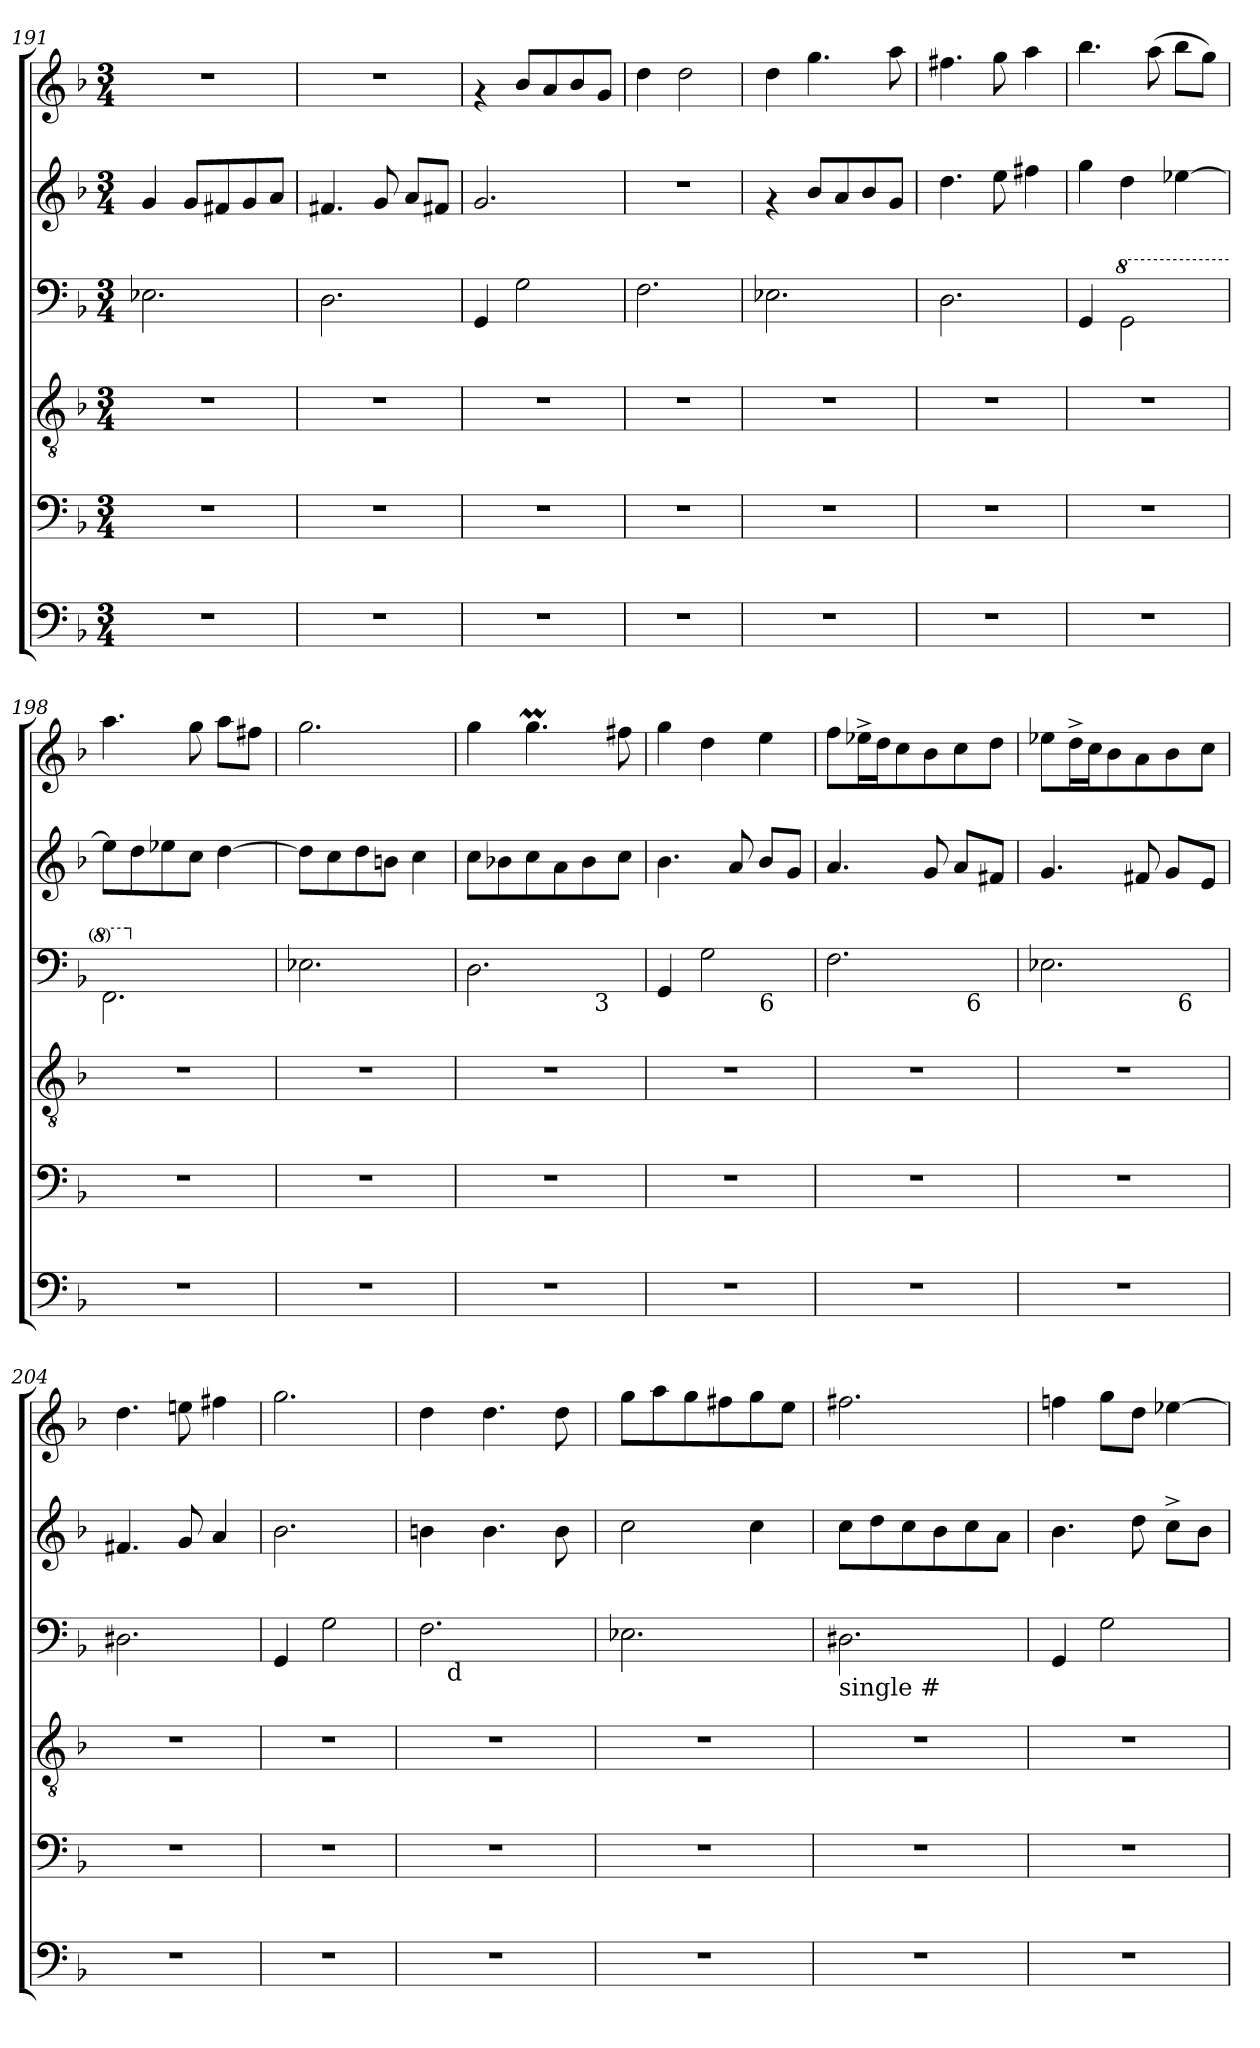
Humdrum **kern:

**kern	**kern	**kern	**kern	**kern	**kern
*part6	*part5	*part4	*part3	*part2	*part1
*staff6	*staff5	*staff4	*staff3	*staff2	*staff1
*clefF4	*clefF4	*clefGv2	*clefF4	*clefG2	*clefG2
*k[b-]	*k[b-]	*k[b-]	*k[b-]	*k[b-]	*k[b-]
*F:	*F:	*F:	*F:	*F:	*F:
*M3/4	*M3/4	*M3/4	*M3/4	*M3/4	*M3/4
=191	=191	=191	=191	=191	=191
2.r	2.r	2.r	2.E-X\	4g/	2.r
.	.	.	.	8g/L	.
.	.	.	.	8f#X/	.
.	.	.	.	8g/	.
.	.	.	.	8a/J	.
=192	=192	=192	=192	=192	=192
2.r	2.r	2.r	2.D\	4.f#X/	2.r
.	.	.	.	8g/	.
.	.	.	.	8a/L	.
.	.	.	.	8f#X/J	.
!!LO:LB:g=z
=193	=193	=193	=193	=193	=193
2.r	2.r	2.r	4GG/	2.g/	4rf
.	.	.	2G\	.	8b-/L
.	.	.	.	.	8a/
.	.	.	.	.	8b-/
.	.	.	.	.	8g/J
=194	=194	=194	=194	=194	=194
2.r	2.r	2.r	2.F\	2.r	4dd\
.	.	.	.	.	2dd\
=195	=195	=195	=195	=195	=195
2.r	2.r	2.r	2.E-X\	4rf	4dd\
.	.	.	.	8b-/L	4.gg\
.	.	.	.	8a/	.
.	.	.	.	8b-/	.
.	.	.	.	8g/J	8aa\
=196	=196	=196	=196	=196	=196
2.r	2.r	2.r	2.D\	4.dd\	4.ff#X\
.	.	.	.	8ee\	8gg\
.	.	.	.	4ff#X\	4aa\
=197	=197	=197	=197	=197	=197
2.r	2.r	2.r	4GG/	4gg\	4.bb-\
*	*	*	*8va	*	*
.	.	.	2G<\	4dd\	.
.	.	.	.	.	(<8aa\
.	.	.	.	[>4ee-X\	8bb-\L
.	.	.	.	.	8gg\J)
=198	=198	=198	=198	=198	=198
2.r	2.r	2.r	2.F\	8ee-\L]	4.aa\
.	.	.	.	8dd\	.
.	.	.	.	8ee-X\	.
.	.	.	.	8cc\J	8gg\
.	.	.	.	[>4dd\	8aa\L
.	.	.	.	.	8ff#X\J
=199	=199	=199	=199	=199	=199
*	*	*	*X8va	*	*
2.r	2.r	2.r	2.E-X\	8dd\L]	2.gg\
.	.	.	.	8cc\	.
.	.	.	.	8dd\	.
.	.	.	.	8bn\J	.
.	.	.	.	4cc\	.
=200	=200	=200	=200	=200	=200
*	*	*	*^	*	*
2.r	2.r	2.r	2.D<\	2ryy	8cc\L	4gg\
.	.	.	.	.	8b-X\	.
.	.	.	.	.	8cc\	4.ggM\
.	.	.	.	.	8a\	.
.	.	.	.	32ryy	8b-\	.
!	!	!	!	!LO:TX:b:t=3	!	!
.	.	.	.	8..ryy	.	.
.	.	.	.	.	8cc\J	8ff#X\
=201	=201	=201	=201	=201	=201	=201
2.r	2.r	2.r	4GG/	2ryy	4.b-\	4gg\
.	.	.	2G<\	.	.	4dd\
.	.	.	.	.	8a/	.
!	!	!	!	!LO:TX:b:t=6	!	!
.	.	.	.	4ryy	8b-/L	4ee\
.	.	.	.	.	8g/J	.
=202	=202	=202	=202	=202	=202	=202
2.r	2.r	2.r	2.F<\	2ryy	4.a/	8ff\L
.	.	.	.	.	.	16ee-X^>\L
.	.	.	.	.	.	16dd\J
.	.	.	.	.	.	8cc\
.	.	.	.	.	8g/	8b-\
.	.	.	.	32ryy	8a/L	8cc\
!	!	!	!	!LO:TX:b:t=6	!	!
.	.	.	.	8..ryy	.	.
.	.	.	.	.	8f#X/J	8dd\J
=203	=203	=203	=203	=203	=203	=203
2.r	2.r	2.r	2.E-X<\	2ryy	4.g/	8ee-X\L
.	.	.	.	.	.	16dd^>\L
.	.	.	.	.	.	16cc\J
.	.	.	.	.	.	8b-\
.	.	.	.	.	8f#X/	8a\
.	.	.	.	32ryy	8g/L	8b-\
!	!	!	!	!LO:TX:b:t=6	!	!
.	.	.	.	8..ryy	.	.
.	.	.	.	.	8e/J	8cc\J
=204	=204	=204	=204	=204	=204	=204
!	!	!	!LO:TX:b:t=single #	!	!	!
*	*	*	*v	*v	*	*
2.r	2.r	2.r	2.D#\	4.f#X/	4.dd\
.	.	.	.	8g/	8een\
.	.	.	.	4a/	4ff#X\
=205	=205	=205	=205	=205	=205
2.r	2.r	2.r	4GG/	2.b-\	2.gg\
.	.	.	2G\	.	.
!!LO:PB:g=z
=206	=206	=206	=206	=206	=206
*	*	*	*^	*	*
2.r	2.r	2.r	2.F\	16.ryy	4bn\	4dd\
!	!	!	!	!LO:TX:b:t=d	!	!
.	.	.	.	2ryy	.	.
.	.	.	.	.	4.b\	4.dd\
.	.	.	.	8ryy	.	.
.	.	.	.	.	8b\	8dd\
.	.	.	.	32ryy	.	.
*	*	*	*v	*v	*	*
=207	=207	=207	=207	=207	=207
2.r	2.r	2.r	2.E-X\	2cc\	8gg\L
.	.	.	.	.	8aa\
.	.	.	.	.	8gg\
.	.	.	.	.	8ff#X\
.	.	.	.	4cc\	8gg\
.	.	.	.	.	8ee\J
=208	=208	=208	=208	=208	=208
!	!	!	!LO:TX:b:t=single #	!	!
2.r	2.r	2.r	2.D#\	8cc\L	2.ff#X\
.	.	.	.	8dd\	.
.	.	.	.	8cc\	.
.	.	.	.	8b-\	.
.	.	.	.	8cc\	.
.	.	.	.	8a\J	.
=209	=209	=209	=209	=209	=209
2.r	2.r	2.r	4GG/	4.b-\	4ffn\
.	.	.	2G<\	.	8gg\L
.	.	.	.	8dd\	8dd\J
.	.	.	.	8cc^>\L	[>4ee-X\
.	.	.	.	8b-\J	.
=	=	=	=	=	=
*-	*-	*-	*-	*-	*-
